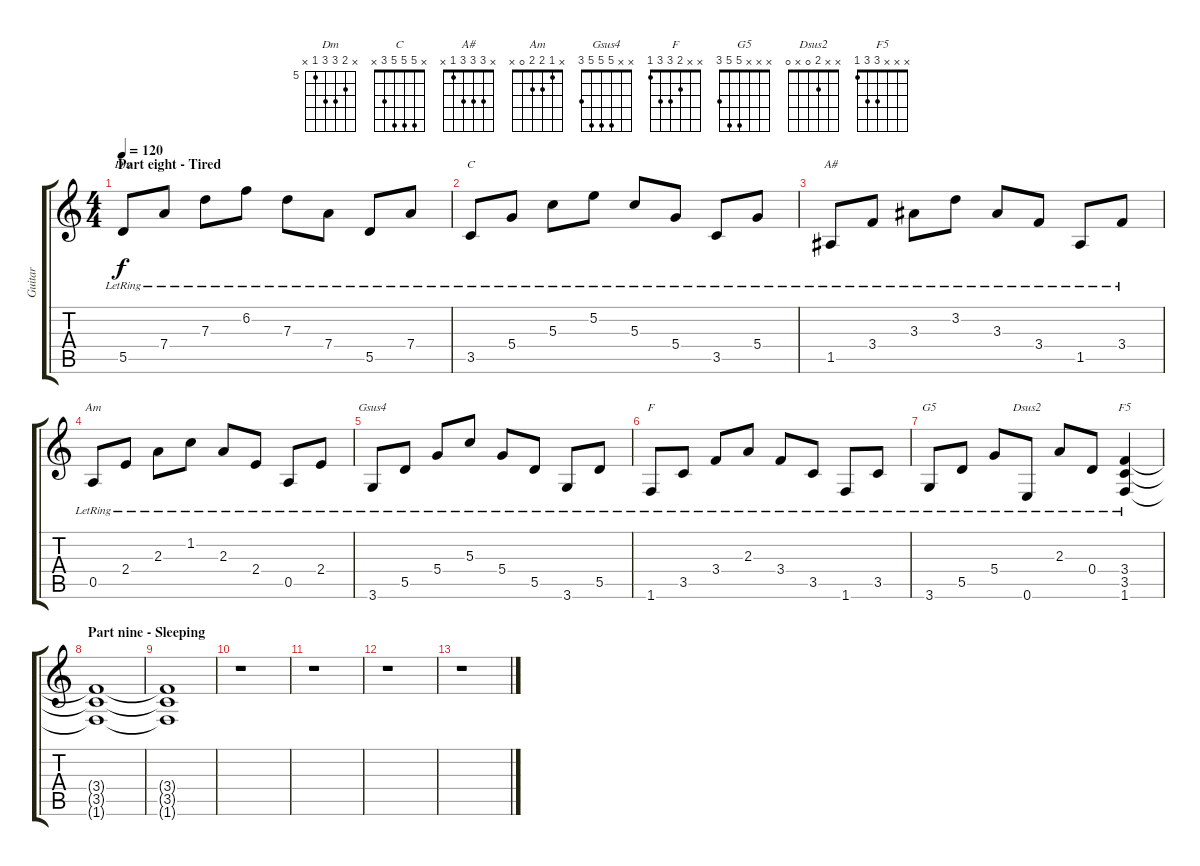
\track ("Guitar" "Guitar") {instrument acousticguitarsteel}
\staff {score tabs}
\tuning (E4 B3 G3 D3 A2 E2) {hide}
\chord ("Dm" x 6 7 7 5 x) {firstfret 5}
\chord ("C" x 5 5 5 3 x)
\chord ("A#" x 3 3 3 1 x)
\chord ("Am" x 1 2 2 0 x)
\chord ("Gsus4" x x 5 5 5 3)
\chord ("F" x x 2 3 3 1)
\chord ("G5" x x x 5 5 3)
\chord ("Dsus2" x x 2 0 x 0)
\chord ("F5" x x x 3 3 1)
\ts (4 4)
\section ("" "Part eight - Tired")
\tempo 120
\clef g2
\ks c
5.5{lr}.8{ch "Dm" dy f} 7.4{lr}.8 7.3{lr}.8 6.2{lr}.8 7.3{lr}.8 7.4{lr}.8 5.5{lr}.8 7.4{lr}.8 |
3.5{lr}.8{ch "C"} 5.4{lr}.8 5.3{lr}.8 5.2{lr}.8 5.3{lr}.8 5.4{lr}.8 3.5{lr}.8 5.4{lr}.8 |
1.5{lr}.8{ch "A#"} 3.4{lr}.8 3.3{lr}.8 3.2{lr}.8 3.3{lr}.8 3.4{lr}.8 1.5{lr}.8 3.4{lr}.8 |
0.5{lr}.8{ch "Am"} 2.4{lr}.8 2.3{lr}.8 1.2{lr}.8 2.3{lr}.8 2.4{lr}.8 0.5{lr}.8 2.4{lr}.8 |
3.6{lr}.8{ch "Gsus4"} 5.5{lr}.8 5.4{lr}.8 5.3{lr}.8 5.4{lr}.8 5.5{lr}.8 3.6{lr}.8 5.5{lr}.8 |
1.6{lr}.8{ch "F"} 3.5{lr}.8 3.4{lr}.8 2.3{lr}.8 3.4{lr}.8 3.5{lr}.8 1.6{lr}.8 3.5{lr}.8 |
3.6{lr}.8{ch "G5"} 5.5{lr}.8 5.4{lr}.8 0.6{lr}.8{ch "Dsus2"} 2.3{lr}.8 0.4{lr}.8 (3.4 3.5 1.6{lr}).4{ch "F5"} |
\section ("" "Part nine - Sleeping")
(3.4{t} 3.5{t} 1.6{t}).1 |
(3.4{t} 3.5{t} 1.6{t}).1 |
r.1 |
r.1 |
r.1 |
r.1
